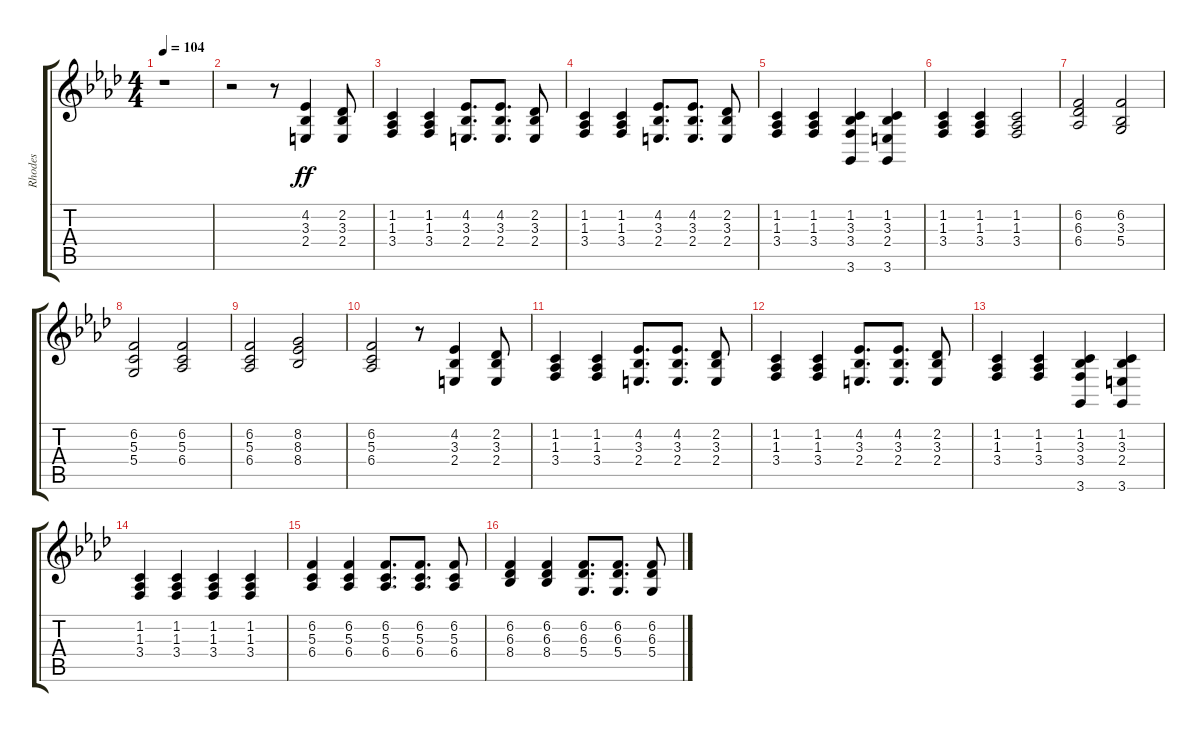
\track ("Rhodes" "Rhodes") {instrument electricpiano1}
\staff {score tabs}
\tuning (E4 B3 G3 D3 A2 E2) {hide}
\ts (4 4)
\tempo 104
\clef g2
\ks ab
r.1{dy ff} |
r.2 r.8 (4.2 3.3 2.4).4 (2.2 3.3 2.4).8 |
(1.2 1.3 3.4).4 (1.2 1.3 3.4).4 (4.2 3.3 2.4).8{d} (4.2 3.3 2.4).8{d} (2.2 3.3 2.4).8 |
(1.2 1.3 3.4).4 (1.2 1.3 3.4).4 (4.2 3.3 2.4).8{d} (4.2 3.3 2.4).8{d} (2.2 3.3 2.4).8 |
(1.2 1.3 3.4).4 (1.2 1.3 3.4).4 (1.2 3.3 3.4 3.6).4 (1.2 3.3 2.4 3.6).4 |
(1.2 1.3 3.4).4 (1.2 1.3 3.4).4 (1.2 1.3 3.4).2 |
(6.2 6.3 6.4).2 (6.2 3.3 5.4).2 |
(6.2 5.3 5.4).2 (6.2 5.3 6.4).2 |
(6.2 5.3 6.4).2 (8.2 8.3 8.4).2 |
(6.2 5.3 6.4).2 r.8 (4.2 3.3 2.4).4 (2.2 3.3 2.4).8 |
(1.2 1.3 3.4).4 (1.2 1.3 3.4).4 (4.2 3.3 2.4).8{d} (4.2 3.3 2.4).8{d} (2.2 3.3 2.4).8 |
(1.2 1.3 3.4).4 (1.2 1.3 3.4).4 (4.2 3.3 2.4).8{d} (4.2 3.3 2.4).8{d} (2.2 3.3 2.4).8 |
(1.2 1.3 3.4).4 (1.2 1.3 3.4).4 (1.2 3.3 3.4 3.6).4 (1.2 3.3 2.4 3.6).4 |
(1.2 1.3 3.4).4 (1.2 1.3 3.4).4 (1.2 1.3 3.4).4 (1.2 1.3 3.4).4 |
(6.2 5.3 6.4).4 (6.2 5.3 6.4).4 (6.2 5.3 6.4).8{d} (6.2 5.3 6.4).8{d} (6.2 5.3 6.4).8 |
(6.2 6.3 8.4).4 (6.2 6.3 8.4).4 (6.2 6.3 5.4).8{d} (6.2 6.3 5.4).8{d} (6.2 6.3 5.4).8
